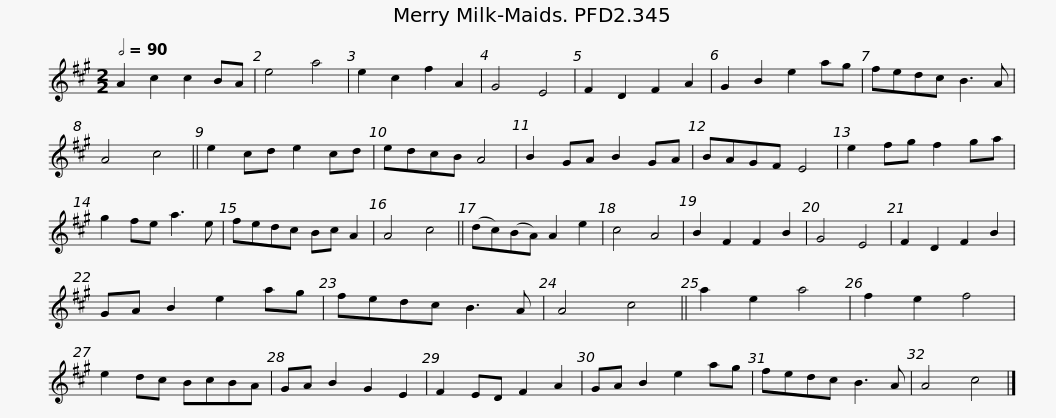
X:1
L:1/8
Q:1/2=90
M:2/2
I:linebreak $
K:A
V:1 treble
V:1
 A2 c2 c2 BA | e4 a4 | e2 c2 f2 A2 | G4 E4 | F2 D2 F2 A2 | %5
 G2 B2 e2 ag | fedc B3 A | A4 c4 || e2 cd e2 cd |$ edcB A4 | %10
 B2 GA B2 GA | BAGF E4 | e2 fg f2 ga | g2 fe a3 e | fedc Bc A2 | %15
 A4 c4 || (dc)(BA) A2 e2 |$ c4 A4 | B2 F2 F2 B2 | G4 E4 | %20
 F2 D2 F2 B2 | GA B2 e2 ag | fedc B3 A | A4 c4 || a2 e2 a4 | %25
 f2 e2 f4 | e2 dc BcBA |$ GA B2 G2 E2 | F2 ED F2 A2 | GA B2 e2 ag | %30
 fedc B3 A | A4 c4 |] %32
